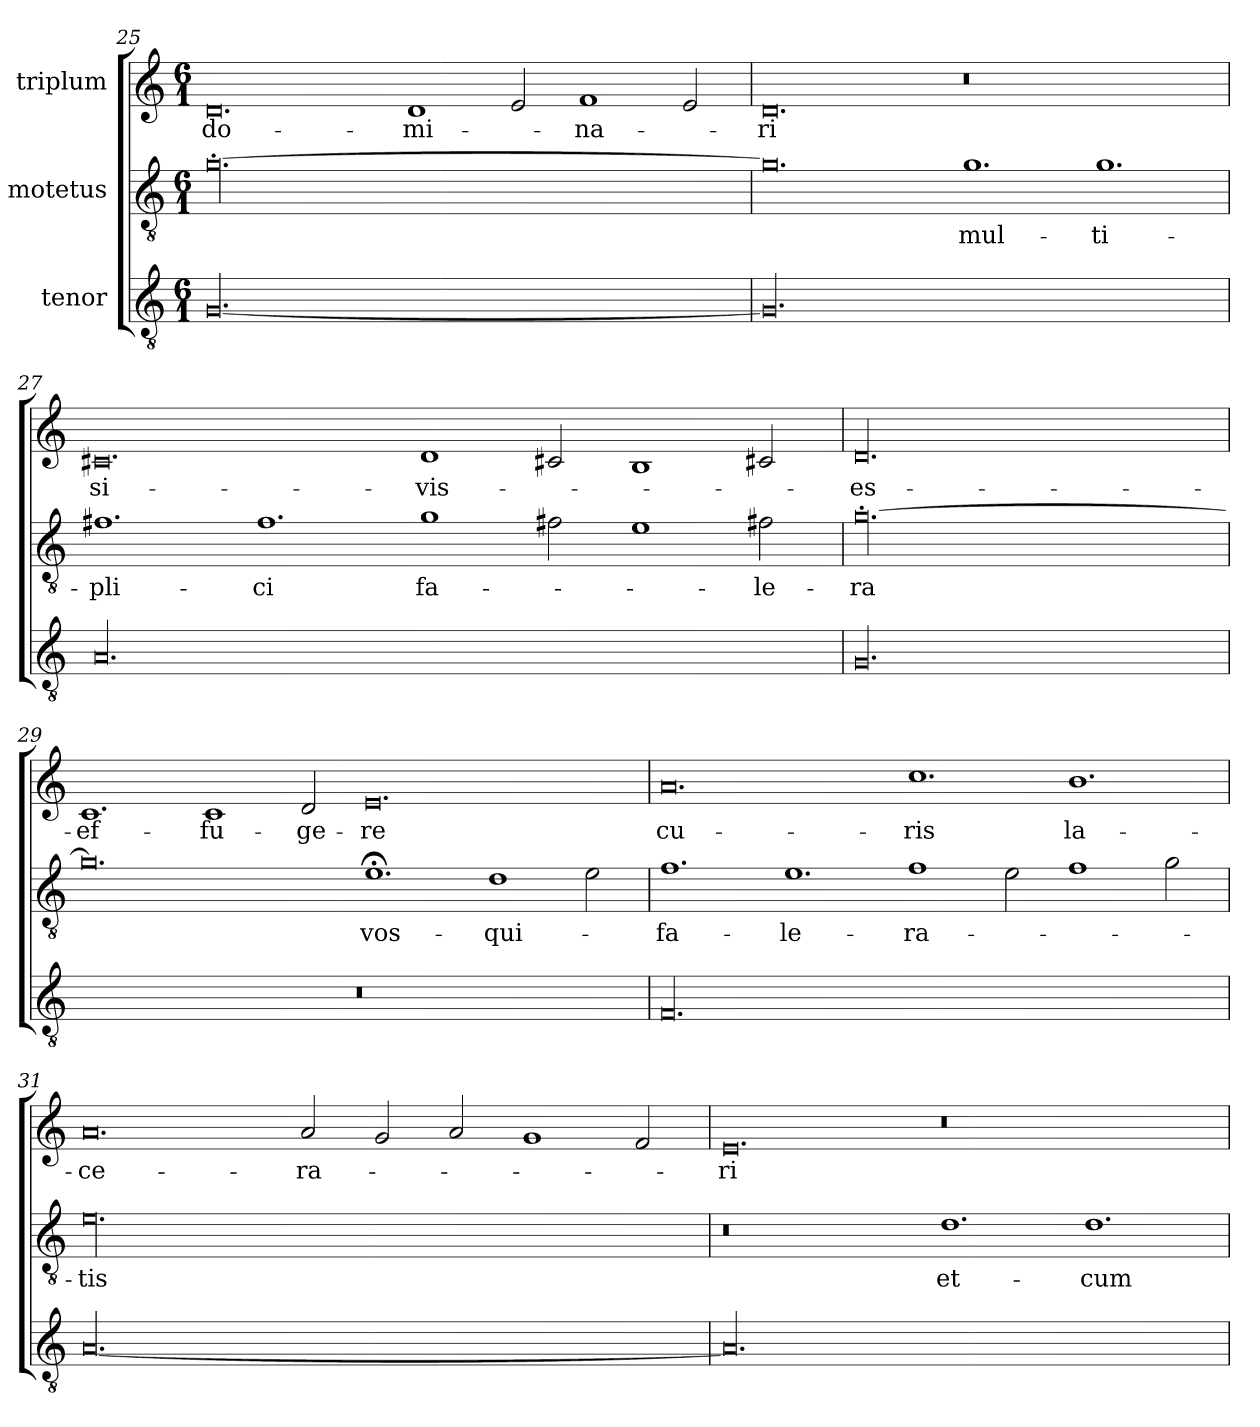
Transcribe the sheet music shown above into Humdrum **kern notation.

**kern	**kern	**text	**kern	**text
*part3	*part2	*part2	*part1	*part1
*staff3	*staff2	*staff2	*staff1	*staff1
*I"tenor	*I"motetus	*	*I"triplum	*
!!LO:LB:g=z
*clefGv2	*clefGv2	*	*clefG2	*
*k[]	*k[]	*	*k[]	*
*C:	*C:	*	*C:	*
*M6/1	*M6/1	*	*M6/1	*
=25	=25	=25	=25	=25
[00.G/	[00.g'\	.	0.d/	do-
.	.	.	1d/	-mi-
.	.	.	2e/	.
.	.	.	1f/	-na-
.	.	.	2e/	.
=26	=26	=26	=26	=26
00.G/]	0.g\]	.	0.d/	-ri
.	1.g\	mul-	0.r	.
.	1.g\	-ti-	.	.
=27	=27	=27	=27	=27
00.A/	1.f#X\	-pli-	0.c#X/	si-
.	1.f#\	-ci	.	.
.	1g\	fa-	1d/	vis-
.	2f#X\	.	2c#X/	.
.	1e\	.	1B/	.
.	2f#X\	-le-	2c#X/	.
=28	=28	=28	=28	=28
00.G/	[00.g'\	-ra	00.d/	es-
!!LO:PB:g=z
=29	=29	=29	=29	=29
00.r	0.g\]	.	1.c/	ef-
.	.	.	1c/	-fu-
.	.	.	2d/	-ge-
.	1.e;<\	vos-	0.e/	-re
.	1d\	qui-	.	.
.	2e\	.	.	.
=30	=30	=30	=30	=30
00.F/	1.f\	fa-	0.a/	cu-
.	1.e\	-le-	.	.
.	1f\	-ra-	1.cc\	-ris
.	2e\	.	.	.
.	1f\	.	1.b\	la-
.	2g\	.	.	.
=31	=31	=31	=31	=31
[00.A/	00.e\	-tis	0.a/	-ce-
.	.	.	2a/	-ra-
.	.	.	2g/	.
.	.	.	2a/	.
.	.	.	1g/	.
.	.	.	2f/	.
=32	=32	=32	=32	=32
00.A/]	0.r	.	0.e/	-ri
.	1.d\	et-	0.r	.
.	1.d\	cum-	.	.
=	=	=	=	=
*-	*-	*-	*-	*-
